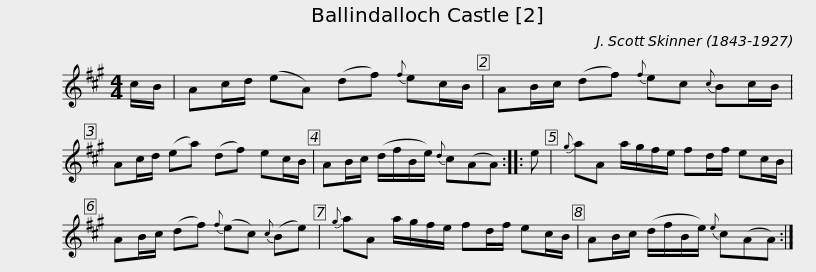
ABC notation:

X:1
L:1/8
M:4/4
I:linebreak $
K:A
V:1 treble
V:1
 c/B/ | Ac/d/ (eA) (df){f} ec/B/ | AB/c/ (df){f} ec{c} Bc/B/ | Ac/d/ (ea) (df) ec/B/ |$ AB/c/ (d/f/B/e/){d} c(AA) :: %5
 e |{g} aA a/g/f/e/ fd/f/ ec/B/ | AB/c/ (df){f} (ec){c} (Be) |${g} aA a/g/f/e/ fd/f/ ec/B/ | AB/c/ (d/f/B/e/){e} c(AA) :| %10
